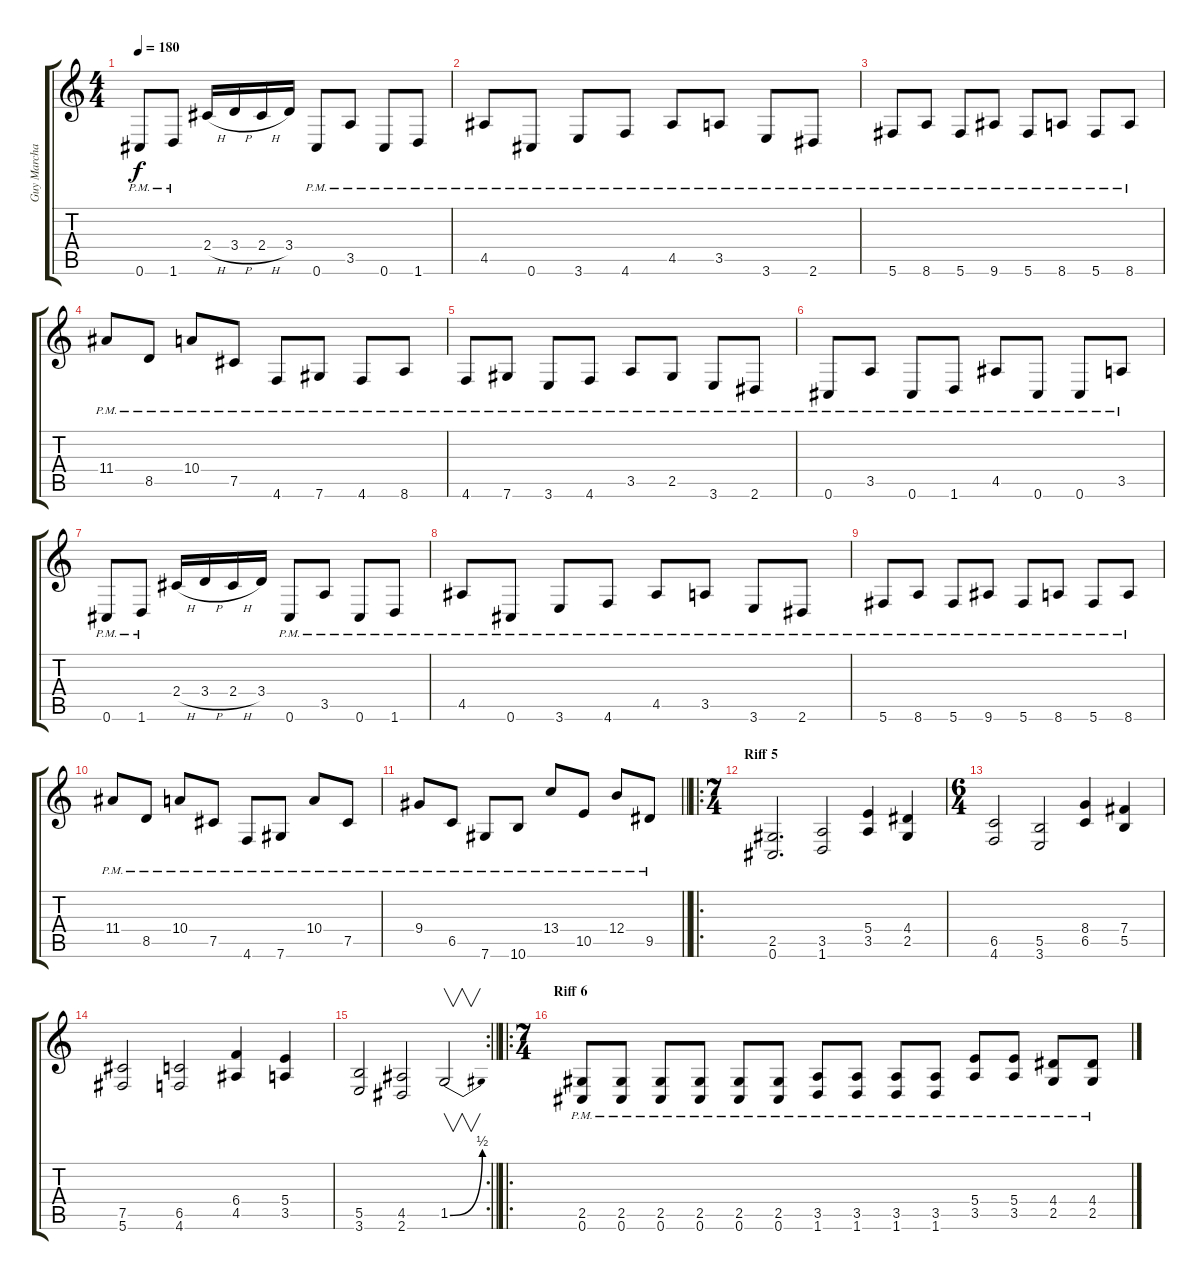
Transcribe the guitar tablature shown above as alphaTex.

\track ("Guy Marchais" "Guy Marcha") {instrument distortionguitar}
\staff {score tabs}
\tuning (Db4 Ab3 E3 B2 Gb2 Db2) {hide}
\ts (4 4)
\tempo 180
\clef g2
\ks c
0.6{pm}.8{dy f} 1.6{pm}.8 2.4{h}.16 3.4{h}.16 2.4{h}.16 3.4.16 0.6{pm}.8 3.5{pm}.8 0.6{pm}.8 1.6{pm}.8 |
4.5{pm}.8 0.6{pm}.8 3.6{pm}.8 4.6{pm}.8 4.5{pm}.8 3.5{pm}.8 3.6{pm}.8 2.6{pm}.8 |
5.6{pm}.8 8.6{pm}.8 5.6{pm}.8 9.6{pm}.8 5.6{pm}.8 8.6{pm}.8 5.6{pm}.8 8.6{pm}.8 |
11.4{pm}.8 8.5{pm}.8 10.4{pm}.8 7.5{pm}.8 4.6{pm}.8 7.6{pm}.8 4.6{pm}.8 8.6{pm}.8 |
4.6{pm}.8 7.6{pm}.8 3.6{pm}.8 4.6{pm}.8 3.5{pm}.8 2.5{pm}.8 3.6{pm}.8 2.6{pm}.8 |
0.6{pm}.8 3.5{pm}.8 0.6{pm}.8 1.6{pm}.8 4.5{pm}.8 0.6{pm}.8 0.6{pm}.8 3.5{pm}.8 |
0.6{pm}.8 1.6{pm}.8 2.4{h}.16 3.4{h}.16 2.4{h}.16 3.4.16 0.6{pm}.8 3.5{pm}.8 0.6{pm}.8 1.6{pm}.8 |
4.5{pm}.8 0.6{pm}.8 3.6{pm}.8 4.6{pm}.8 4.5{pm}.8 3.5{pm}.8 3.6{pm}.8 2.6{pm}.8 |
5.6{pm}.8 8.6{pm}.8 5.6{pm}.8 9.6{pm}.8 5.6{pm}.8 8.6{pm}.8 5.6{pm}.8 8.6{pm}.8 |
11.4{pm}.8 8.5{pm}.8 10.4{pm}.8 7.5{pm}.8 4.6{pm}.8 7.6{pm}.8 10.4{pm}.8 7.5{pm}.8 |
\barLineRight lightlight
9.4{pm}.8 6.5{pm}.8 7.6{pm}.8 10.6{pm}.8 13.4{pm}.8 10.5{pm}.8 12.4{pm}.8 9.5{pm}.8 |
\ro
\ts (7 4)
\section ("" "Riff 5")
(2.5 0.6).2{d instrument distortionguitar} (3.5 1.6).2 (5.4 3.5).4 (4.4 2.5).4 |
\ts (6 4)
(6.5 4.6).2 (5.5 3.6).2 (8.4 6.5).4 (7.4 5.5).4 |
(7.5 5.6).2 (6.5 4.6).2 (6.4 4.5).4 (5.4 3.5).4 |
\rc 2
\barLineRight lightlight
(5.5 3.6).2 (4.5 2.6).2 1.5{be (bend 0 0 60 2)}.2{v instrument guitarharmonics} |
\ro
\ts (7 4)
\section ("" "Riff 6")
(2.5{pm} 0.6{pm}).8{instrument distortionguitar} (2.5{pm} 0.6{pm}).8 (2.5{pm} 0.6{pm}).8 (2.5{pm} 0.6{pm}).8 (2.5{pm} 0.6{pm}).8 (2.5{pm} 0.6{pm}).8 (3.5{pm} 1.6{pm}).8 (3.5{pm} 1.6{pm}).8 (3.5{pm} 1.6{pm}).8 (3.5{pm} 1.6{pm}).8 (5.4{pm} 3.5{pm}).8 (5.4{pm} 3.5{pm}).8 (4.4{pm} 2.5{pm}).8 (4.4{pm} 2.5{pm}).8
